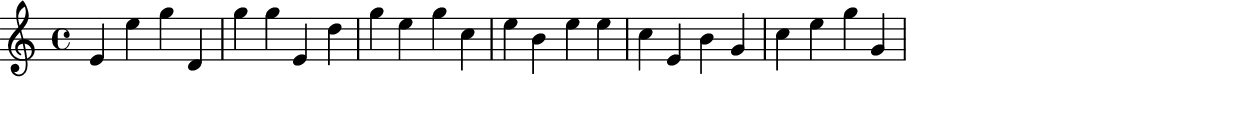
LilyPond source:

%% Generated by lilypond-book.py
%% Options: [exampleindent=10.16\mm,indent=0\mm,line-width=160\mm]
\include "lilypond-book-preamble.ly"


% ****************************************************************
% Start cut-&-pastable-section
% ****************************************************************



\paper {
  indent = 0\mm
  line-width = 160\mm
  % offset the left padding, also add 1mm as lilypond creates cropped
  % images with a little space on the right
  line-width = #(- line-width (* mm  3.000000) (* mm 1))
}

\layout {
  
}





% ****************************************************************
% ly snippet:
% ****************************************************************
\sourcefilename "generating-random-notes.ly"
\sourcefileline 0
%% DO NOT EDIT this file manually; it is automatically
%% generated from LSR http://lsr.di.unimi.it
%% Make any changes in LSR itself, or in Documentation/snippets/new/ ,
%% and then run scripts/auxiliar/makelsr.py
%%
%% This file is in the public domain.
\version "2.18.0"

\header {
%% Translation of GIT committish: 8ffecf6be17c6ec2ff87cf31873121a8cce29b09
  texidoces = "
Este fragmento de código basado en Scheme genera
24 notas aleatorias (o tantas como se necesiten), basándose en la
hora actual (o en cualquier número pseudo-aleatorio que se
especifique en su lugar, para obtener las mismas notas aleatorias
cada vez): es decir, para obtener distintos patrones de notas,
sólo tiene que modificar este número.

"
  doctitlees = "Generación de notas aleatorias"

%% Translation of GIT committish: 8eae9a75fb3ec1d0b6633103c8a652608c8fa630
  texidocfr = "
Le fragment de code Scheme ci-dessous génère aléatoirement 24 notes
(ou autant que nécessaire), à partir de l'heure courante (ou un nombre
quelconque donné en argument, afin d'obtenir toujours les mêmes notes
aléatoires).  Pour obtenir une autre série de notes, il suffit de
changer ce nombre.

"
  doctitlefr = "Génération de notes aléatoires"

  lsrtags = "pitches, really-cool, scheme-language"

  texidoc = "
This Scheme-based snippet generates 24 random notes (or as many as
required), based on the current time (or any randomish number specified
instead, in order to obtain the same random notes each time): i.e., to
get different random note patterns, just change this number.

"
  doctitle = "Generating random notes"
} % begin verbatim

\score {
  {
    $(let ((random-state (seed->random-state (current-time))))
       (make-sequential-music
         (map (lambda (x)
                (let ((idx (random 12 random-state)))
                  (make-event-chord
                   (list
                    (make-music 'NoteEvent
                                'duration (ly:make-duration 2 0 1/1)
                                'pitch (ly:make-pitch
                                        (quotient idx 7)
                                        (remainder idx 7)
                                        0))))))
              (make-list 24))))
  }
}



% ****************************************************************
% end ly snippet
% ****************************************************************
